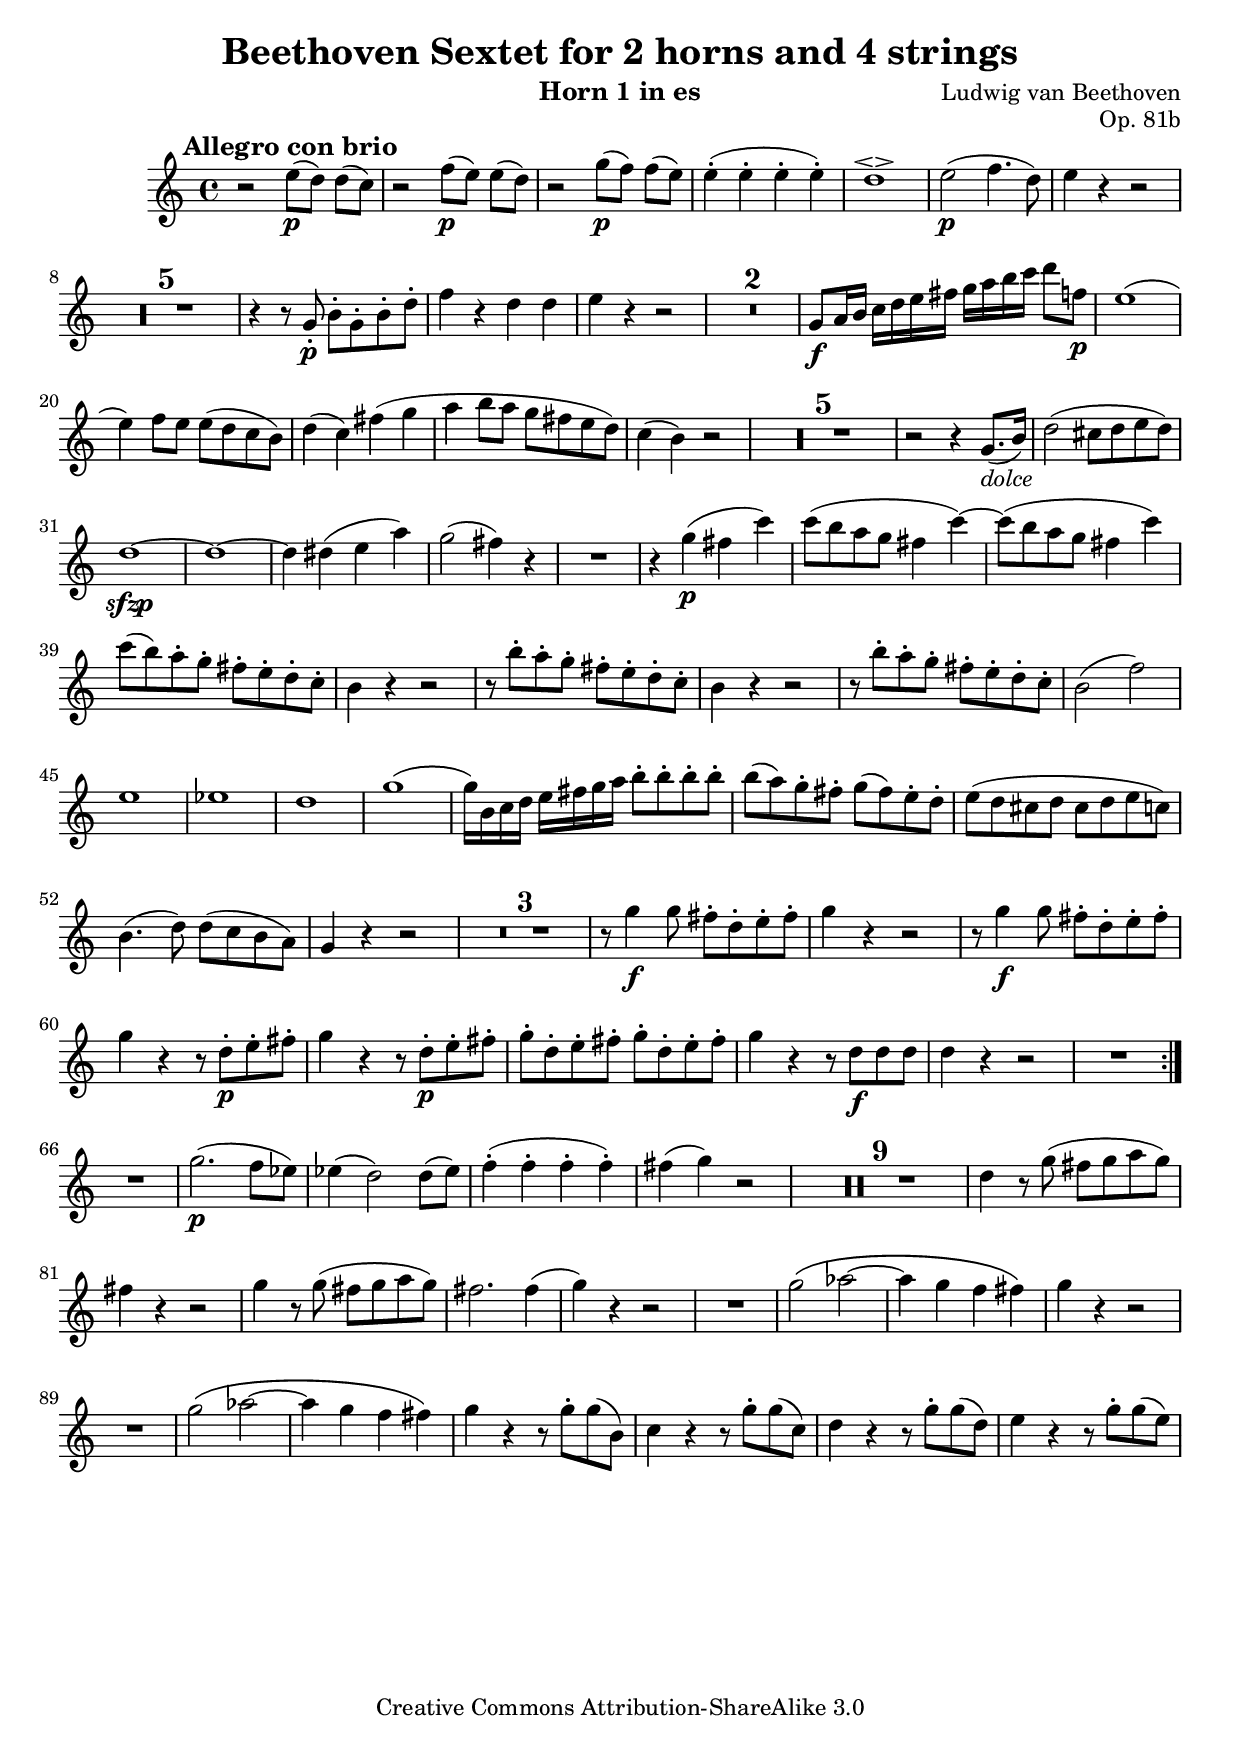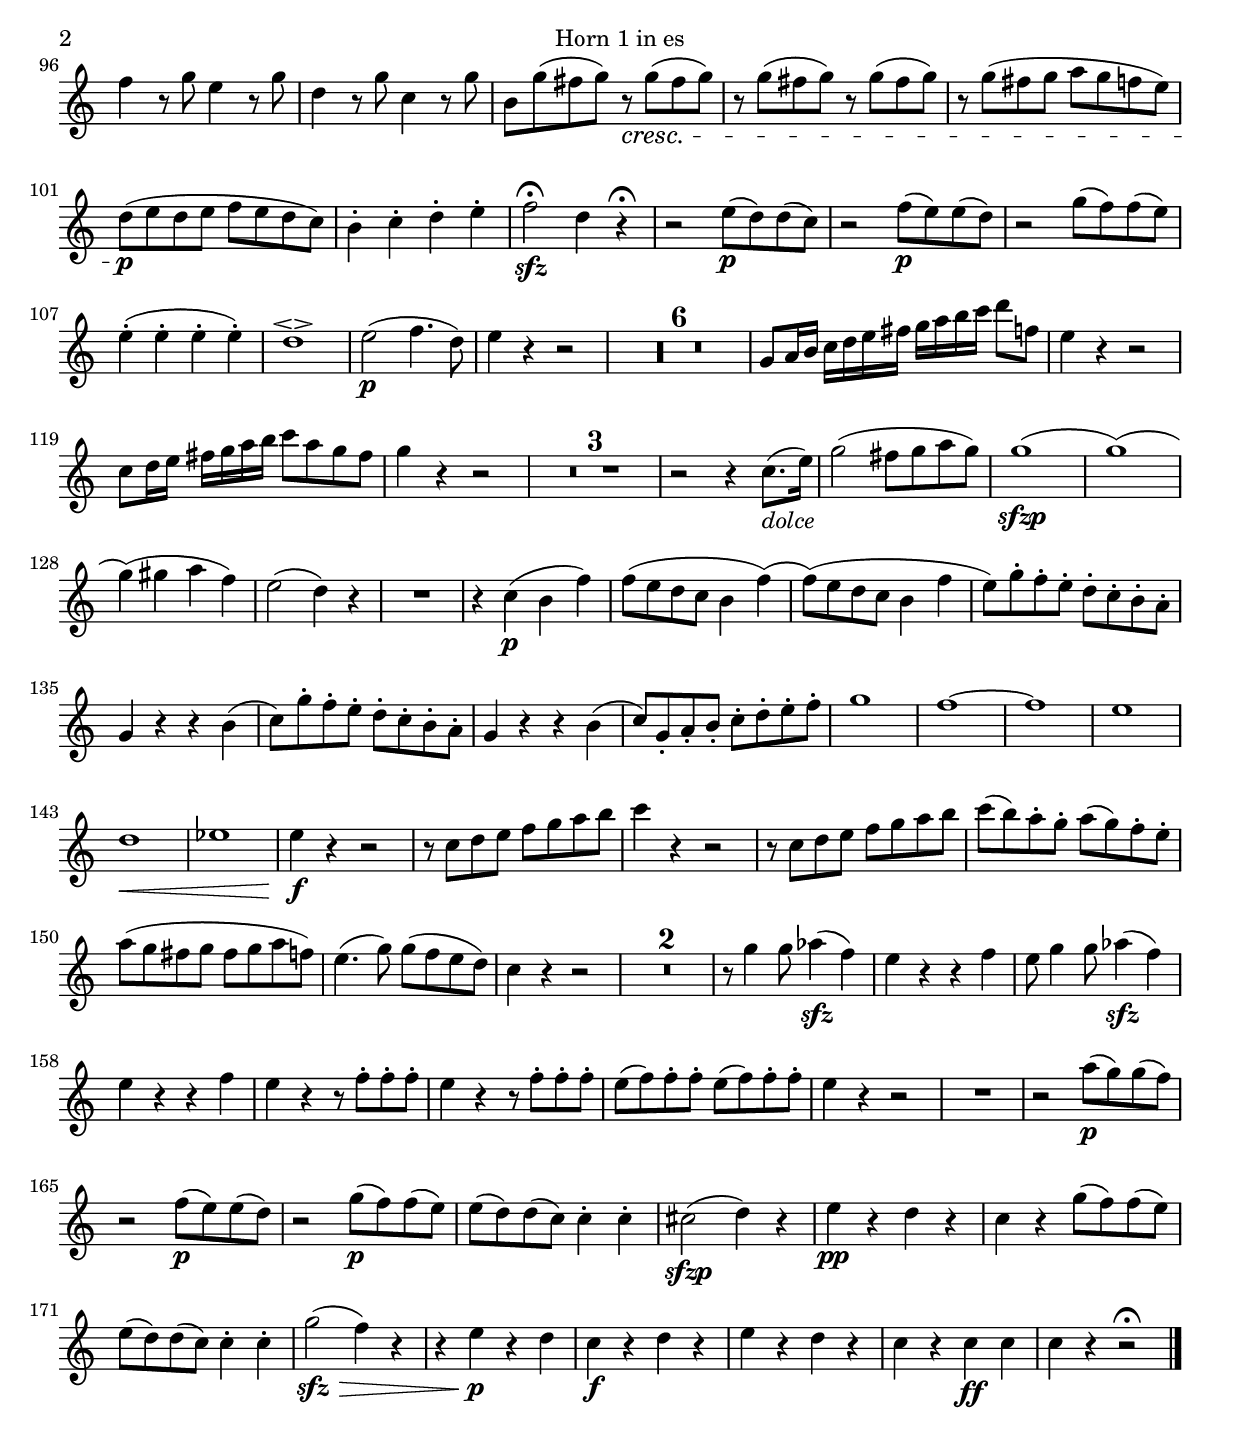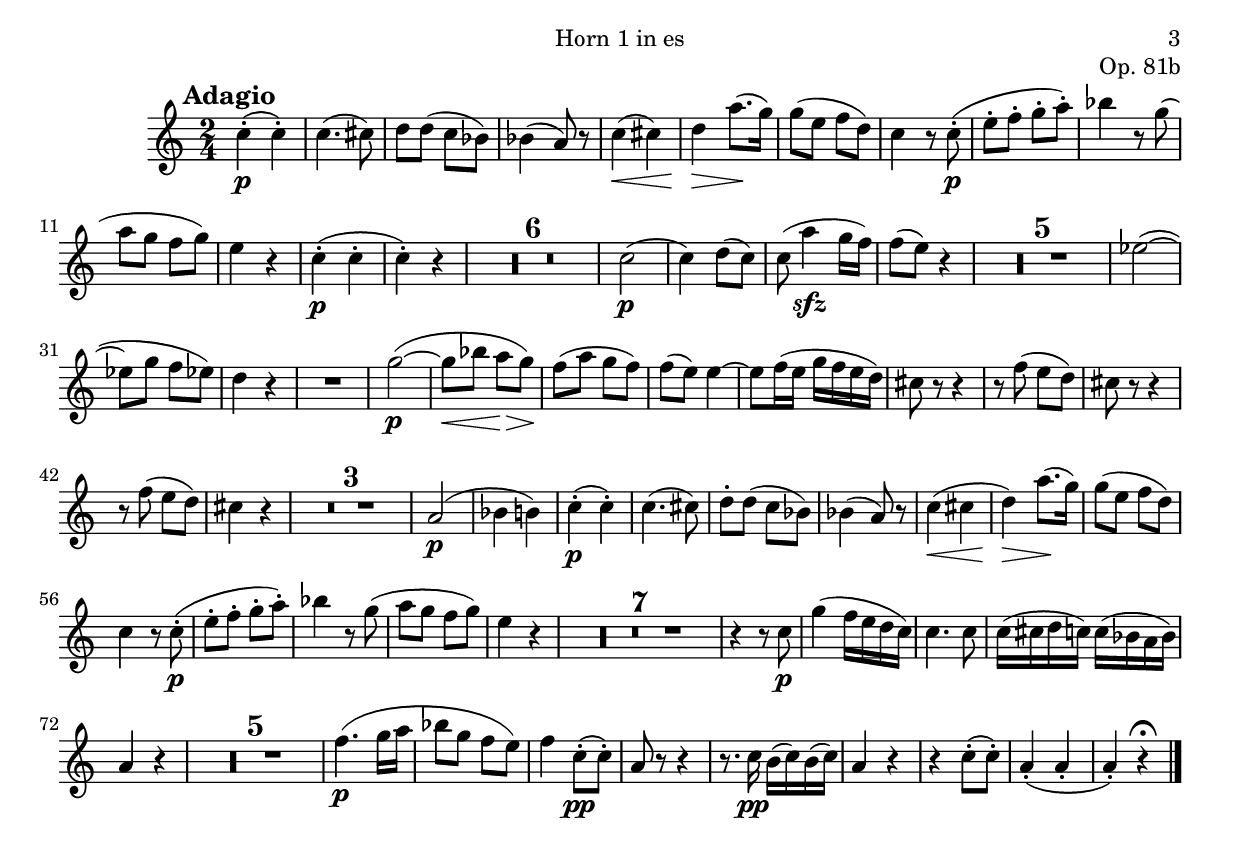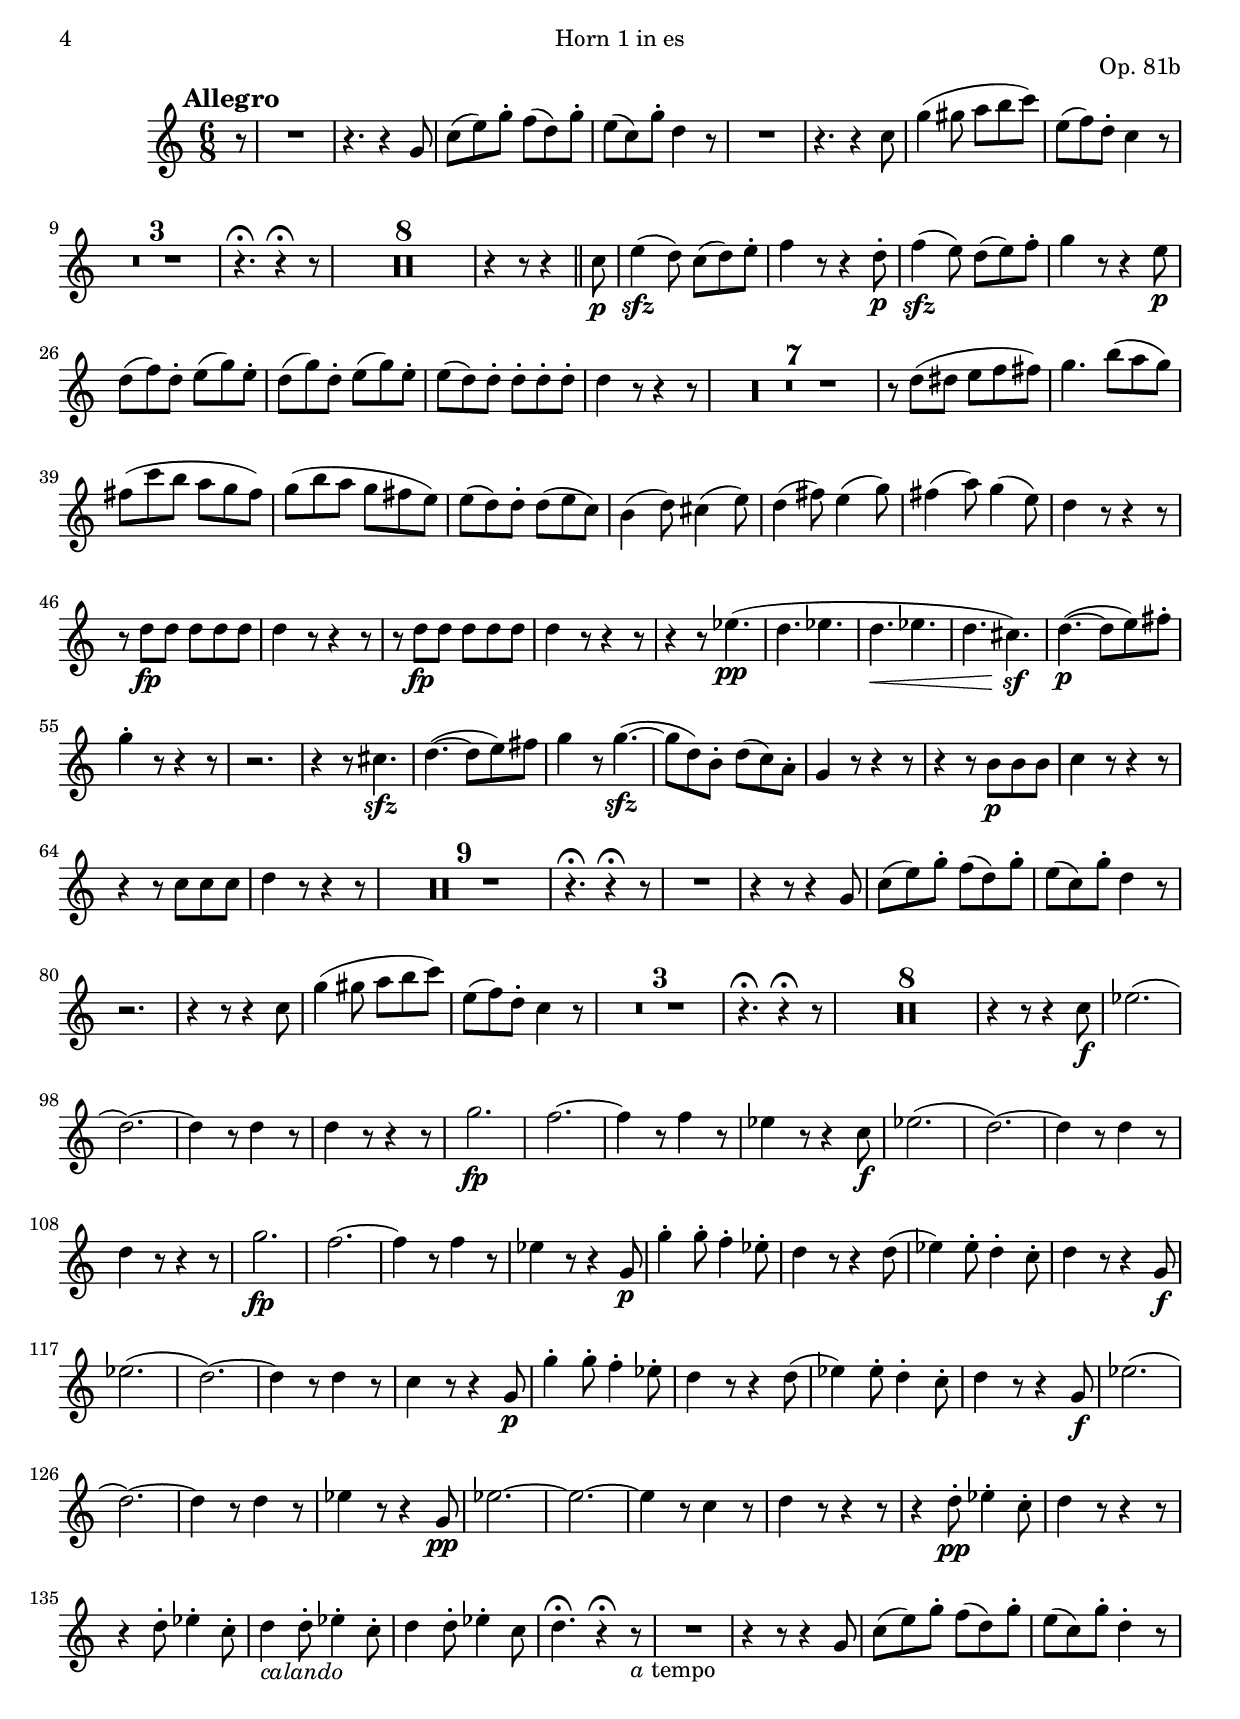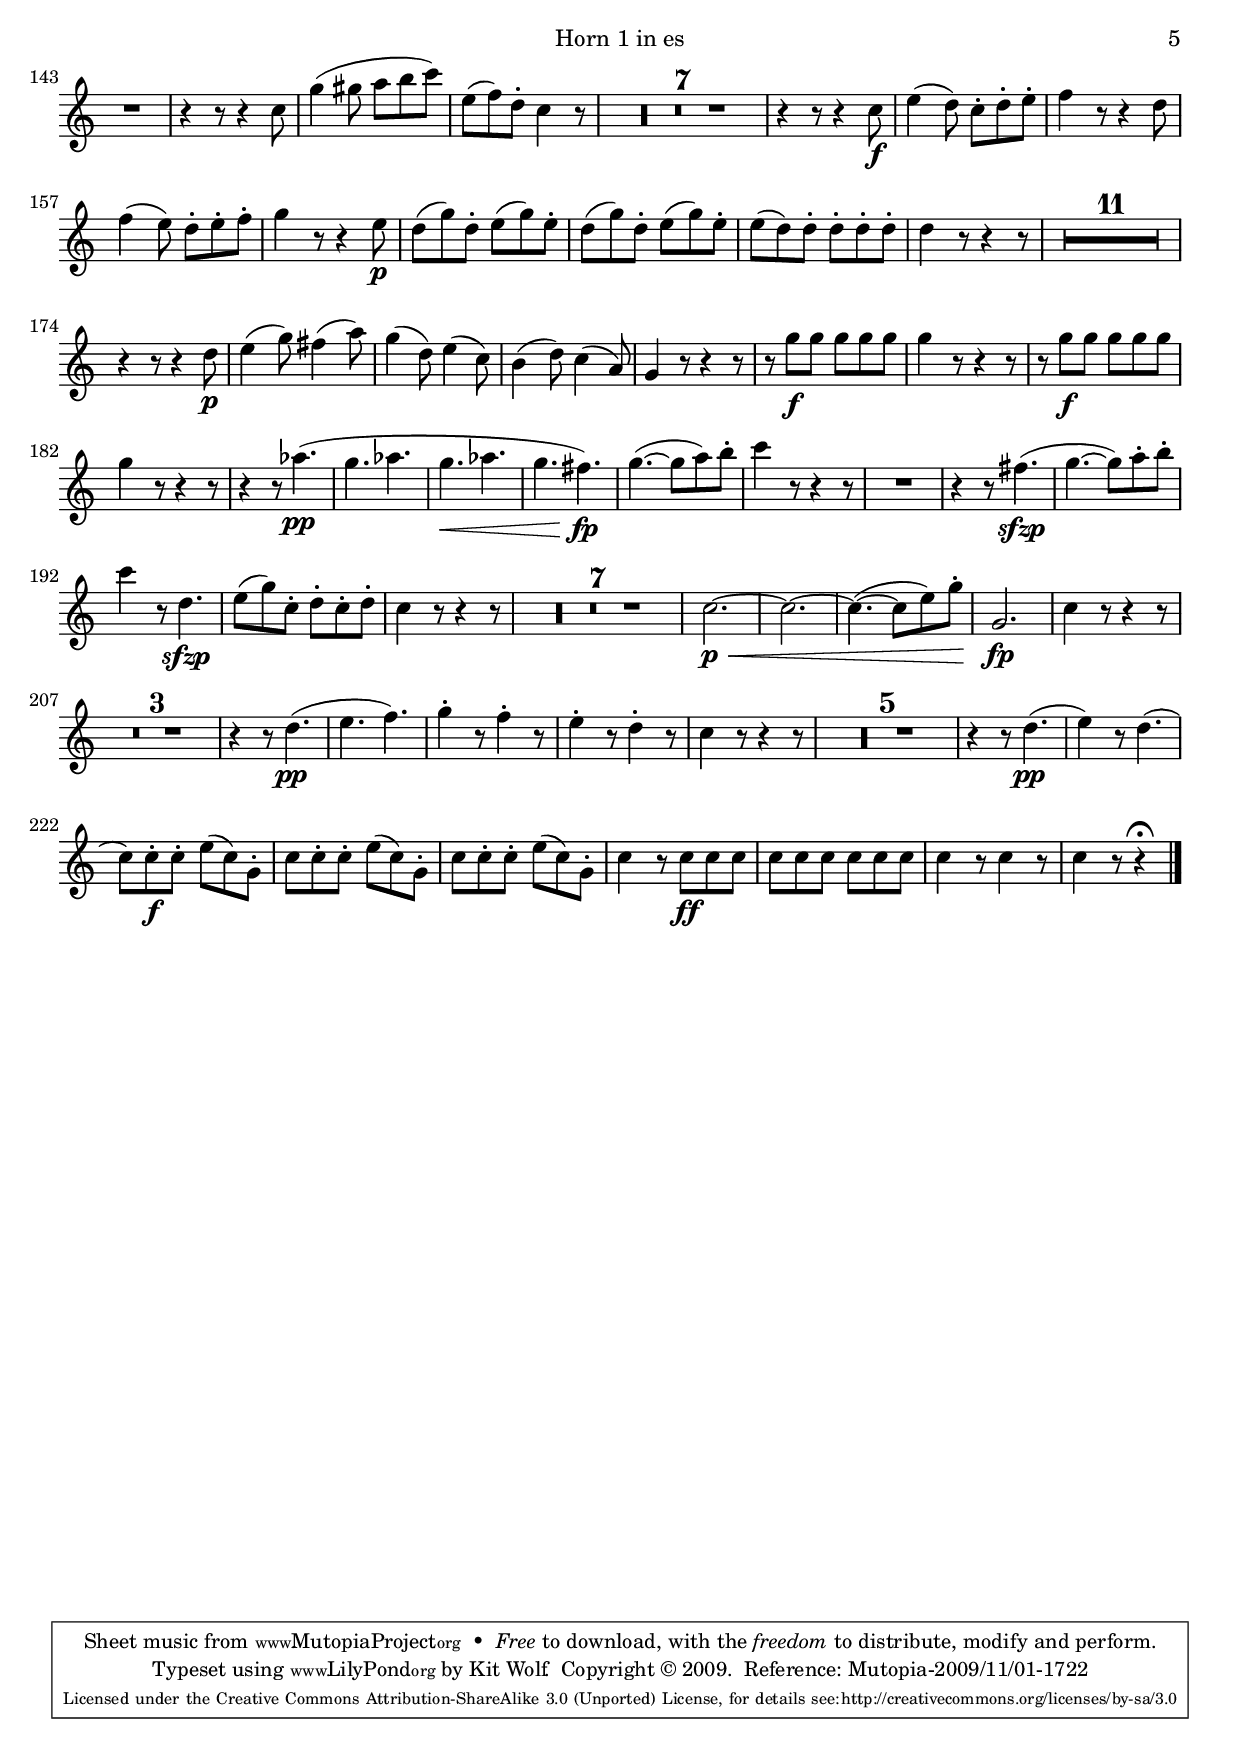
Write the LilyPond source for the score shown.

\version "2.12.2"
\include "defs.ly"

firstHornI = \relative f
{\key c \major
\clef treble
\time 4/4
#(set-accidental-style 'default)
\set Score.skipBars = ##t

%Page 1
\repeat volta 2 {
r2 e''8 \p [(d)] \noBeam d (c) 
r2 f8 \p [(e)] \noBeam e (d)
r2 g8 \p [(f)] \noBeam f (e) 
e4-. (e-. e-. e-.)
d1\espressivo
e2 \p (f4. d8) e4 r4 r2
R1*5
r4 r8 g,8-. \p b-. g-. b-. d-. 
f4 r d d
e r4 r2 

%Page 2
R1*2
g,8\f a16 b c d e fis g a b c d8 f,\p
e1
(e4) f8 e e (d c b)
d4 (c) fis (g a b8 a g fis e d)
c4 (b) r2
R1*5
r2 r4 g8. _\markup{\italic{dolce}} (b16)
d2 (cis8 d e d)
d1 \sfzp ~
d1 ~
d4 dis ( e a)
g2 (fis4) r4
R1
r4 g \p (fis c') 
c8 (b a g fis4 c') ~
c8 (b a g fis4 c')
c8 (b) a-. g-. fis-. e-. d-. c-.

%Page 3
b4 r r2
r8 b'-. a-. g-. fis-. e-. d-. c-.
b4 r4 r2
r8 b'-. a-. g-. fis-. e-. d-. c-.
b2 (f'2)
e1
ees
d
g
(g16) b, c d e fis g a b8-. b-. b-. b-.
b (a) g-. fis-. g (fis) e-. d-. 
e (d cis d cis d e c)
b4. (d8) d (c b a)
g4 r r2
R1*3
r8 g'4\f g8 fis-. d-. e-. fis-.
g4 r r2 
r8 g4\f g8 fis-. d-. e-. fis-.
g4 r4 r8 d-.\p e-. fis-. 
g4 r4 r8 d-.\p e-. fis-. 
g-. d-. e-. fis-. g-. d-. e-. fis-.
g4 r r8 d\f d d

%Page 4 
d4 r r2
R1 }

R1
g2.\p (f8 ees) 
ees4 (d2) d8 (ees)
f4-. (f-. f-. f-.)
fis (g) r2
R1*9
d4 r8 g (fis g a g)
fis4 r4 r2 
g4 r8 g (fis g a g)
fis2. fis4
(g) r4 r2
R1
g2 \(aes ~ 
aes4 g f fis\) 
g4 r4 r2
R1

%Page 5
g2 \(aes ~ 
aes4 g f fis\)
g4 r4 r8 g-. g (b,)
c4 r4 r8 g'-. g (c,)
d4 r4 r8 g-. g (d)
e4 r4 r8 g-. g (e)
f4 r8 g e4 r8 g
d4 r8 g8 c,4 r8 g'
b, g' (fis g) r\cresc g (fis g)
r g (fis g) r g (fis g)
r g (fis g a g f e)
d\p (e d e f e d c)
b4-. c-. d-. e-.
f2\fermata\sfz d4 r\fermata

r2 e8\p (d) d (c) 
r2 f8\p (e) e (d)
r2 g8 (f) f (e)
e4-. (e-. e-. e-.)
d1\espressivo
e2\p (f4. d8) 
e4 r4 r2
R1*6
g,8 a16 b c d e fis g a b c d8 f,

%Page 6
e4 r4 r2
c8 d16 e fis g a b c8 a g fis 
g4 r4 r2
R1*3
r2 r4 c,8. _\markup{\italic dolce}(e16)
g2 (fis8 g a g)
g1\sfzp
(g1)
(g4) (gis a f)
e2 (d4) r4
R1
r4 c\p (b f')
f8 (e d c b4 f')
(f8) ( e d c b4 f'4
e8) g-. f-. e-. d-. c-. b-. a-. 
g4 r4 r4 b
(c8) g'-. f-. e-. d-. c-. b-. a-.
g4 r r b
(c8) g-. a-. b-. c-. d-. e-. f-. 
g1 
f ~
f
e
d \<
ees
e4 \! \f r r2

%Page 7
r8 c d e f g a b 
c4 r r2
r8 c, d e f g a b
c (b) a-. g-. a (g) f-. e-.
a (g fis g fis g a f)
e4. (g8) g (f e d)
c4 r4 r2
R1*2
r8 g'4 g8 aes4 \sfz (f)
e r r f
e8 g4 g8 aes4 \sfz (f)
e r r f
e r r8 f-. f-. f-.
e4 r r8 f-. f-. f-.
e (f) f-. f-. e (f) f-. f-. 
e4 r r2
R1*1 
r2 a8\p (g) g (f) 
r2 f8\p (e) e (d)
r2 g8\p (f) f (e)
e (d) d (c) c4-. c4-.
cis2\sfzp (d4) r
e\pp r d r

%Page 8
c r g'8 (f) f (e) 
e (d) d (c) c4-. c-. 
g'2\sfz\> (f4) r
r e\p r d
c\f r d r 
e r d r 
c r c\ff c 
c r r2 \fermata \bar "|."
}



firstHornII = \relative f
{\key c \major
\clef treble
\time 2/4
#(set-accidental-style 'default)
\set Score.skipBars = ##t
c''4-.\p (c-.) 
c4.(cis8) 
d d (c bes) 
bes4(a8)r8 
c4\<(cis) 
d\> a'8.\!(g16) 
g8(e f d) 
c4r8c8-.\p 
(e-.f-.g-.a-.) 
bes4 r8 g
(a g f g)
e4 r
c-.\p(c-.
c-.) r
R2*6
c2\p
(c4)d8(c)
c(a'4\sfz g16 f) 
f8(e)r4
R2*5
ees2 ~
%\espressivo ~ 
(ees8 g f ees)
d4 r4
R2
g2\p~
(g8\<bes a\> g)\!
f (a g f)
f (e) e4 ~
e8 f16 (e g f e d)
cis8 r8 r4 
r8 f (e d)
cis r8 r4
r8 f (e d)
cis4 r
R2*3
a2\p 
(bes4 b)
c-.\p (c-.)
c4. (cis8)
d-. d (c bes)
bes4 (a8) r8
c4\< (cis
d)\> a'8.\! (g16)
g8 (e f d)
c4 r8 c8-.\p
(e-. f-. g-. a-.) 
bes4 r8 g
(a g f g)
e4 r4
R2*7
r4 r8 c\p 
g'4 (f16 e d c)
c4. c8
c16 (cis d c) c (bes a bes)
a4 r4 
R2*5
f'4.\p (g16 a 
bes8 g f e)
f4 c8-.\pp (c-.)
a r r4
r8. c16\pp b (c) b (c) 
a4 r4
r4 c8-. (c8-.)
a4-. (a4-.
a-.) r4 \fermata
\bar "|."
}



firstHornIII = \relative f
{\key c \major
\clef treble
\time 6/8
#(set-accidental-style 'default)
\set Score.skipBars = ##t
\partial 8

%Page 10
r8
R2.
r4. r4 g'8
c (e) g-. f (d) g-. 
e (c) g'-. d4 r8
R2.
r4. r4 c8
g'4 (gis8 a b c)
e, (f) d-. c4 r8
R2.*3

%Page 11
r4.\fermata r4 \fermata r8
R2.*8
r4 r8 r4 \bar "||" c8\p
e4\sfz (d8) c (d) e-. 
f4 r8 r4 d8-.\p
f4\sfz (e8) d (e) f-. 
g4 r8 r4 e8\p
d (f) d-. e (g) e-.
d (g) d-. e (g) e-.
e (d) d-. d-. d-. d-. 
d4 r8 r4 r8
R2.*7

%Page 12
r8 d8 (dis e f fis)
g4. b8 (a g)
fis (c' b a g fis)
g (b a g fis e)
e (d) d-. d (e c)
b4 (d8) cis4 (e8)
d4 (fis8) e4 (g8)
fis4 (a8) g4 (e8)
d4 r8 r4 r8
r8 d\fp d d d d 
d4 r8 r4 r8
r8 d\fp d d d d 
d4 r8 r4 r8
r4 r8 ees4.\pp
(d ees d\< ees
d cis\sf)
d4.\p ~ (d8 e) fis-.
g4-. r8 r4 r8
r2.
r4 r8 cis,4.\sfz
d (~d8 e) fis
g4 r8
g4.\sfz ~
(g8 d) b-. d (c) a-.
g4 r8 r4 r8
r4 r8 b\p b b

%Page 13
c4 r8 r4 r8
r4 r8 c c c
d4 r8 r4 r8
R2.*9
r4.\fermata r4 \fermata r8
R2.
r4 r8 r4 g,8
c (e) g-. f (d) g-.
e (c) g'-. d4 r8
r2.
r4 r8 r4 c8
g'4 (gis8 a b c)
e, (f) d-. c4 r8
R2.*3
r4.\fermata r4\fermata r8
R2.*8 

%Page 14
r4 r8 r4 
c8\f
ees2. 
(d) ~
d4 r8 d4 r8
d4 r8 r4 r8
g2.\fp
f2. ~ f4 r8 f4 r8
ees4 r8 r4
c8\f
ees2. 
(d) ~
d4 r8 d4 r8
d4 r8 r4 r8
g2.\fp
f2. ~ f4 r8 f4 r8
ees4 r8 r4 g,8\p
g'4-. g8-. f4-. ees8-.
d4 r8 r4 d8
(ees4) ees8-. d4-. c8-.
d4 r8 r4 g,8\f
ees'2. 
(d) ~
d4 r8 d4 r8 

%Page 15
c4 r8 r4 g8\p
g'4-. g8-. f4-. ees8-.
d4 r8 r4 d8 
(ees4) ees8-. d4-. c8-.
d4 r8 r4 g,8\f
ees'2. 
(d2.) ~
d4 r8 d4 r8
ees4 r8 r4 g,8\pp
ees'2. ~
ees ~
ees4 r8 c4 r8
d4 r8 r4 r8
r4 d8-.\pp ees4-. c8-.
d4 r8 r4 r8
r4 d8-. ees4-. c8-.
d4 _\markup{\italic calando}d8-. ees4-. c8-. 
d4 d8-. ees4-. c8 
d4.\fermata r4 \fermata r8
_\markup{\italic a tempo}
R2.
r4 r8 r4 g,8
c (e) g-. 
f (d) g-.
e (c) g'-. d4-. r8
R2.
r4 r8 r4 c8
g'4 (gis8 a b c)
e, (f) d-. c4 r8
R2.*7

%Page 16
r4 r8 r4 c8\f
e4 (d8) c-. d-. e-. 
f4 r8 r4 d8
f4 (e8) d-. e-. f-.
g4 r8 r4 e8\p
d (g) d-. e (g) e-. 
d (g) d-. e (g) e-.
e (d) d-. d-. d-. d-.
d4 r8 r4 r8
R2.*11

%Page 17
r4 r8 r4 d8\p 
e4 (g8) fis4 (a8)
g4 (d8) e4 (c8)
b4 (d8) c4 (a8) 
g4 r8 r4 r8
r8 g'8\f g8 g8 g8 g8 
g4 r8 r4 r8
r8 g8\f g g g g 
g4 r8 r4 r8
r4 r8 aes4.\pp
(g aes
g\< aes
g fis\fp)
g~(g8 a) b-. 
c4 r8 r4 r8
R2.
r4 r8 fis,4.\sfzp
(g ~ g8) a-. b-. 
c4 r8 d,4.\sfzp
e8 (g) c,-. d-. c-. d-. 
c4 r8 r4 r8
R2.*7

%Page 18
c2.\p\< ~
c ~
c4. ~ (c8 e) g-.
g,2. \fp
c4 r8 r4 r8
R2.*3
r4 r8 d4.\pp
(e f) g4-. r8 f4-. r8
e4-. r8 d4-. r8
c4 r8 r4 r8
R2.*5
r4 r8 d4.\pp
(e4) r8 d4.
(c8) c-.\f c-. e (c) g-. 
c c-. c-. e (c) g-. 
c c-. c-. e (c) g-. 
c4 r8 c\ff c c
c c c c c c
c4 r8 c4 r8 
c4 r8 r4\fermata \bar "|."
}



notesI = \firstHornI
notesII = \firstHornII
notesIII = \firstHornIII

instrument = "Horn 1 in es"

\include "defs.ly"

\paper
{
  %first-page-number = 1
  %#(define page-breaking ly:minimal-breaking)
  %#(define page-breaking ly:page-turn-breaking)
  ragged-last-bottom = ##t
  ragged-bottom = ##t
}

\book
{
  \include "header.ly"
  \score
  {
    \new Staff \with { \consists "Page_turn_engraver" }
    {
      \override Score.PaperColumn #'keep-inside-line = ##t
      \override Score.NonMusicalPaperColumn #'keep-inside-line = ##t
      \set Score.skipBars = ##t
      << \notesI \tempoMark "Allegro con brio" >>
      \pageBreak
    }
   }

  \score
  { \new Staff \with { \consists "Page_turn_engraver" }
    {
      \override Score.PaperColumn #'keep-inside-line = ##t
      \override Score.NonMusicalPaperColumn #'keep-inside-line = ##t
      \set Score.skipBars = ##t
      << \notesII \tempoMark "Adagio">>
      \pageBreak
    }
  }

  \score
  {
    \new Staff \with { \consists "Page_turn_engraver" }
    {
      \override Score.PaperColumn #'keep-inside-line = ##t
      \override Score.NonMusicalPaperColumn #'keep-inside-line = ##t
      \set Score.skipBars = ##t
      << \notesIII \tempoMark "Allegro">>
    }
  }
}

